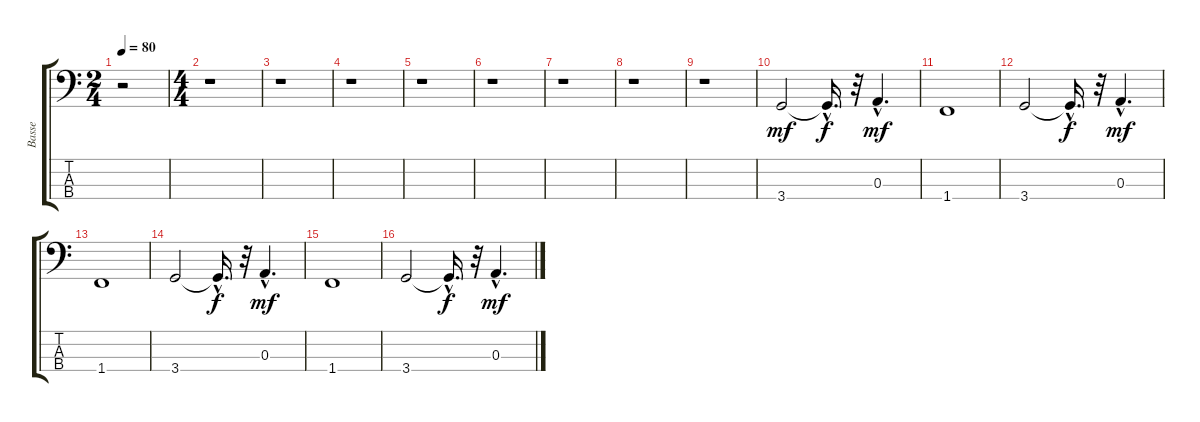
\track ("Basse" "Basse") {instrument acousticbass}
\staff {score tabs}
\tuning (G2 D2 A1 E1) {hide}
\ts (2 4)
\tempo 80
\clef f4
\ks c
r.2{dy mf instrument acousticbass} |
\ts (4 4)
r.1 |
r.1 |
r.1 |
r.1 |
r.1 |
r.1 |
r.1 |
r.1 |
3.4.2 3.4{hac t}.16{d dy f} r.32 0.3{hac}.4{d dy mf} |
1.4.1 |
3.4.2 3.4{hac t}.16{d dy f} r.32 0.3{hac}.4{d dy mf} |
1.4.1 |
3.4.2 3.4{hac t}.16{d dy f} r.32 0.3{hac}.4{d dy mf} |
1.4.1 |
3.4.2 3.4{hac t}.16{d dy f} r.32 0.3{hac}.4{d dy mf}
